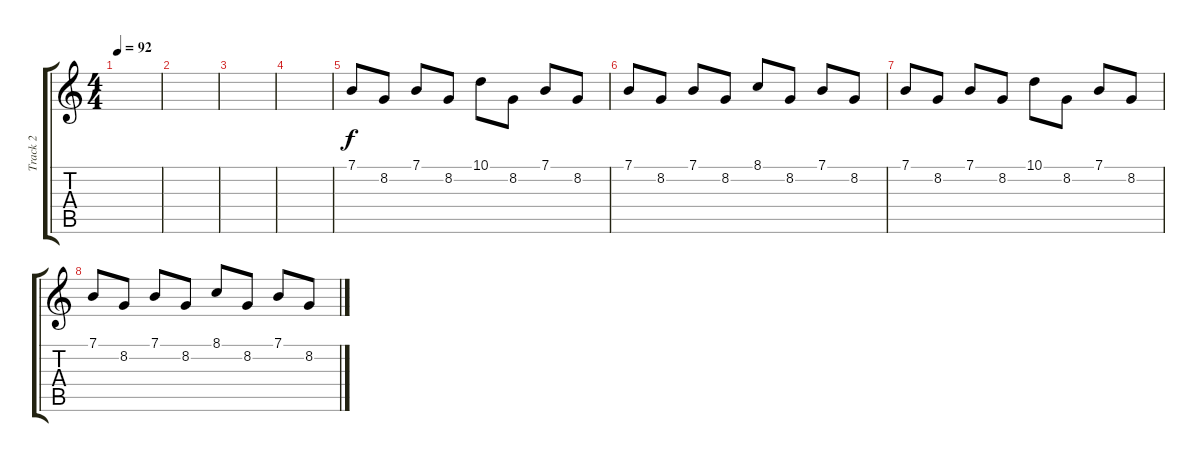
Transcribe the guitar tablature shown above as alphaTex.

\track ("Track 2" "Track 2") {instrument acousticgrandpiano}
\staff {score tabs}
\tuning (E4 B3 G3 D3 A2 E2) {hide}
\ts (4 4)
\tempo 92
\clef g2
\ks c
|
|
|
|
7.1.8 8.2.8 7.1.8 8.2.8 10.1.8 8.2.8 7.1.8 8.2.8 |
7.1.8 8.2.8 7.1.8 8.2.8 8.1.8 8.2.8 7.1.8 8.2.8 |
7.1.8 8.2.8 7.1.8 8.2.8 10.1.8 8.2.8 7.1.8 8.2.8 |
7.1.8 8.2.8 7.1.8 8.2.8 8.1.8 8.2.8 7.1.8 8.2.8
